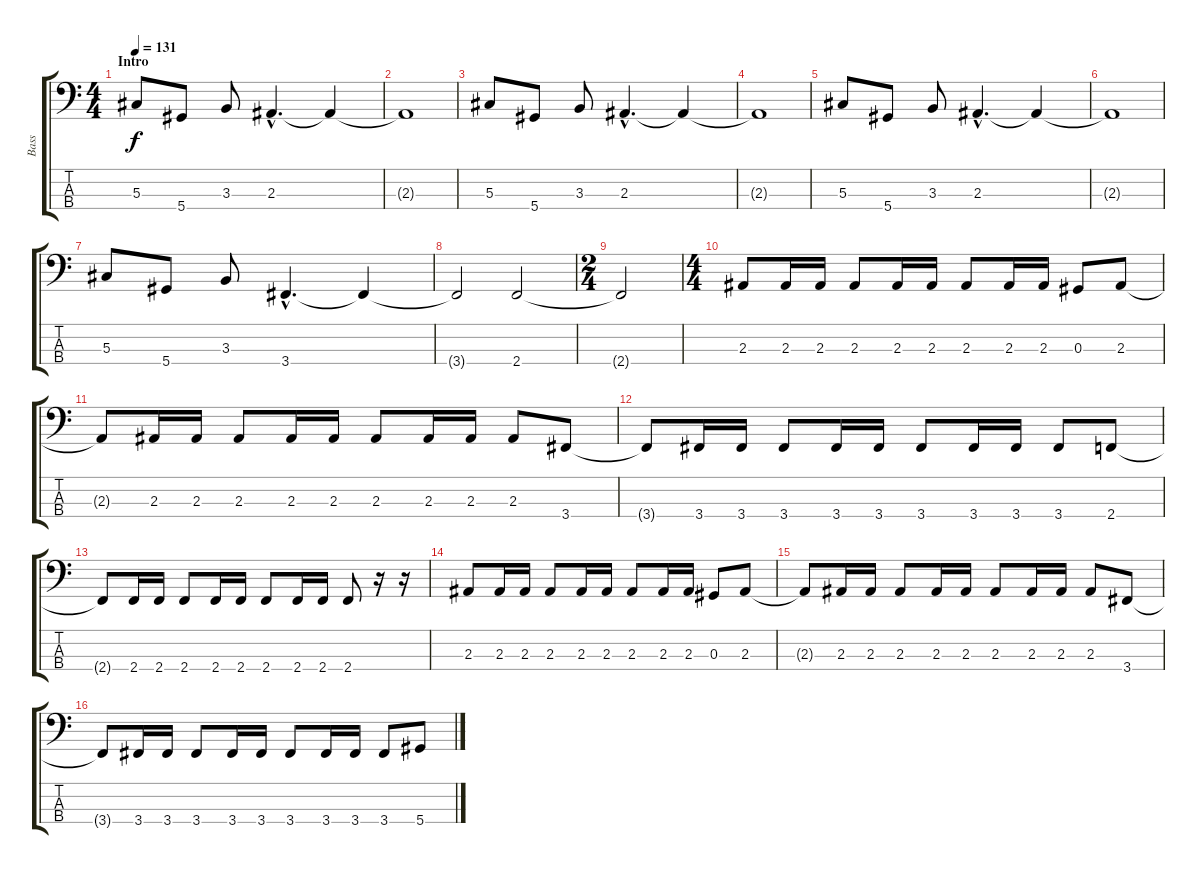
\track ("Bass" "Bass") {instrument electricbasspick}
\staff {score tabs}
\tuning (Gb2 Db2 Ab1 Eb1) {hide}
\ts (4 4)
\section ("" "Intro")
\tempo 131
\clef f4
\ks c
5.3.8{dy f instrument electricbasspick} 5.4.8 3.3.8 2.3{hac}.4{d} 2.3{t}.4 |
2.3{t}.1 |
5.3.8 5.4.8 3.3.8 2.3{hac}.4{d} 2.3{t}.4 |
2.3{t}.1 |
5.3.8 5.4.8 3.3.8 2.3{hac}.4{d} 2.3{t}.4 |
2.3{t}.1 |
5.3.8 5.4.8 3.3.8 3.4{hac}.4{d} 3.4{t}.4 |
3.4{t}.2 2.4.2 |
\ts (2 4)
2.4{t}.2 |
\ts (4 4)
\section ("" "")
2.3.8 2.3.16 2.3.16 2.3.8 2.3.16 2.3.16 2.3.8 2.3.16 2.3.16 0.3.8 2.3.8 |
2.3{t}.8 2.3.16 2.3.16 2.3.8 2.3.16 2.3.16 2.3.8 2.3.16 2.3.16 2.3.8 3.4.8 |
3.4{t}.8 3.4.16 3.4.16 3.4.8 3.4.16 3.4.16 3.4.8 3.4.16 3.4.16 3.4.8 2.4.8 |
2.4{t}.8 2.4.16 2.4.16 2.4.8 2.4.16 2.4.16 2.4.8 2.4.16 2.4.16 2.4.8 r.16 r.16 |
2.3.8 2.3.16 2.3.16 2.3.8 2.3.16 2.3.16 2.3.8 2.3.16 2.3.16 0.3.8 2.3.8 |
2.3{t}.8 2.3.16 2.3.16 2.3.8 2.3.16 2.3.16 2.3.8 2.3.16 2.3.16 2.3.8 3.4.8 |
3.4{t}.8 3.4.16 3.4.16 3.4.8 3.4.16 3.4.16 3.4.8 3.4.16 3.4.16 3.4.8 5.4.8
